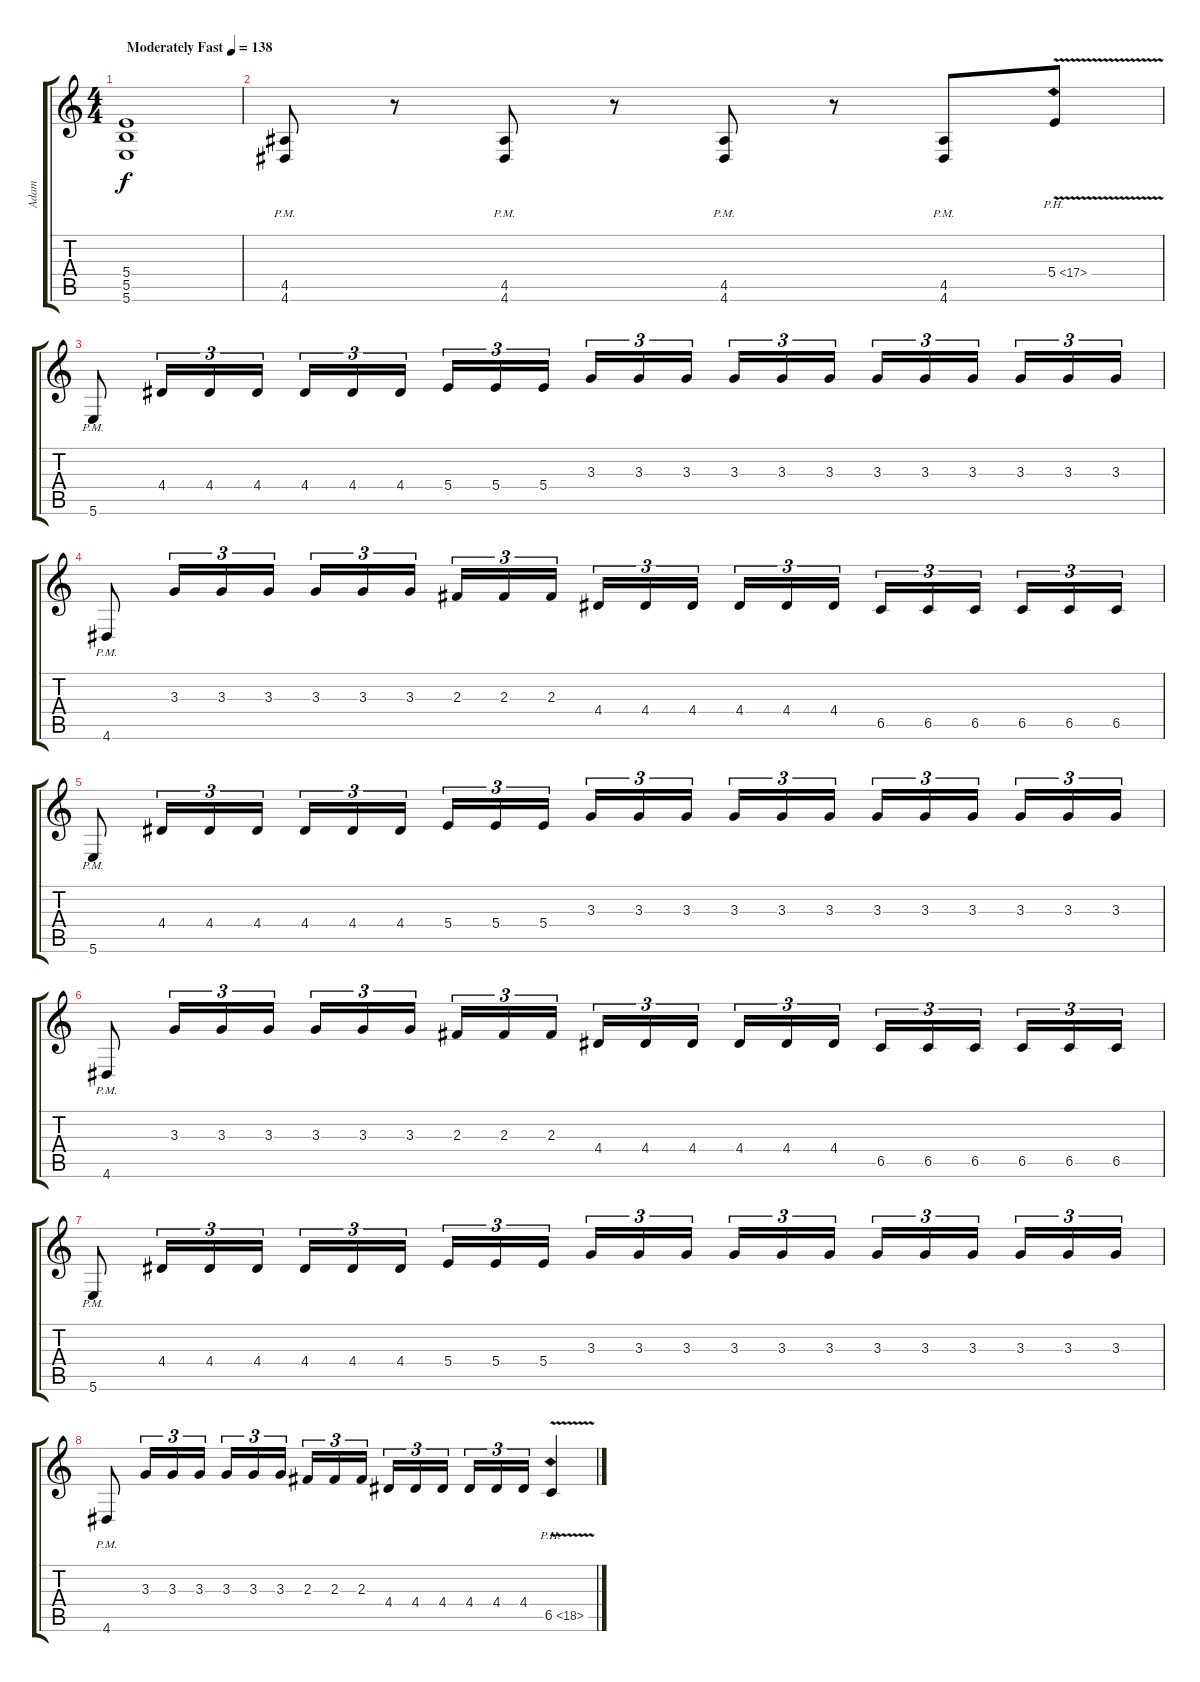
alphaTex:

\track ("Adam" "Adam") {instrument distortionguitar}
\staff {score tabs}
\tuning (Db4 Ab3 E3 B2 Gb2 B1) {hide}
\ts (4 4)
\tempo (138 "Moderately Fast")
\clef g2
\ks c
(5.4 5.5 5.6).1{dy f instrument distortionguitar} |
(4.5{pm} 4.6{pm}).8 r.8 (4.5{pm} 4.6{pm}).8 r.8 (4.5{pm} 4.6{pm}).8 r.8 (4.5{pm} 4.6{pm}).8 5.4{ph 12 v}.8 |
5.6{pm}.8 4.4.16{tu (3 2)} 4.4.16{tu (3 2)} 4.4.16{tu (3 2)} 4.4.16{tu (3 2)} 4.4.16{tu (3 2)} 4.4.16{tu (3 2) beam splitsecondary} 5.4.16{tu (3 2)} 5.4.16{tu (3 2)} 5.4.16{tu (3 2)} 3.3.16{tu (3 2)} 3.3.16{tu (3 2)} 3.3.16{tu (3 2) beam splitsecondary} 3.3.16{tu (3 2)} 3.3.16{tu (3 2)} 3.3.16{tu (3 2)} 3.3.16{tu (3 2)} 3.3.16{tu (3 2)} 3.3.16{tu (3 2) beam splitsecondary} 3.3.16{tu (3 2)} 3.3.16{tu (3 2)} 3.3.16{tu (3 2)} |
4.6{pm}.8 3.3.16{tu (3 2)} 3.3.16{tu (3 2)} 3.3.16{tu (3 2)} 3.3.16{tu (3 2)} 3.3.16{tu (3 2)} 3.3.16{tu (3 2) beam splitsecondary} 2.3.16{tu (3 2)} 2.3.16{tu (3 2)} 2.3.16{tu (3 2)} 4.4.16{tu (3 2)} 4.4.16{tu (3 2)} 4.4.16{tu (3 2) beam splitsecondary} 4.4.16{tu (3 2)} 4.4.16{tu (3 2)} 4.4.16{tu (3 2)} 6.5.16{tu (3 2)} 6.5.16{tu (3 2)} 6.5.16{tu (3 2) beam splitsecondary} 6.5.16{tu (3 2)} 6.5.16{tu (3 2)} 6.5.16{tu (3 2)} |
5.6{pm}.8 4.4.16{tu (3 2)} 4.4.16{tu (3 2)} 4.4.16{tu (3 2)} 4.4.16{tu (3 2)} 4.4.16{tu (3 2)} 4.4.16{tu (3 2) beam splitsecondary} 5.4.16{tu (3 2)} 5.4.16{tu (3 2)} 5.4.16{tu (3 2)} 3.3.16{tu (3 2)} 3.3.16{tu (3 2)} 3.3.16{tu (3 2) beam splitsecondary} 3.3.16{tu (3 2)} 3.3.16{tu (3 2)} 3.3.16{tu (3 2)} 3.3.16{tu (3 2)} 3.3.16{tu (3 2)} 3.3.16{tu (3 2) beam splitsecondary} 3.3.16{tu (3 2)} 3.3.16{tu (3 2)} 3.3.16{tu (3 2)} |
4.6{pm}.8 3.3.16{tu (3 2)} 3.3.16{tu (3 2)} 3.3.16{tu (3 2)} 3.3.16{tu (3 2)} 3.3.16{tu (3 2)} 3.3.16{tu (3 2) beam splitsecondary} 2.3.16{tu (3 2)} 2.3.16{tu (3 2)} 2.3.16{tu (3 2)} 4.4.16{tu (3 2)} 4.4.16{tu (3 2)} 4.4.16{tu (3 2) beam splitsecondary} 4.4.16{tu (3 2)} 4.4.16{tu (3 2)} 4.4.16{tu (3 2)} 6.5.16{tu (3 2)} 6.5.16{tu (3 2)} 6.5.16{tu (3 2) beam splitsecondary} 6.5.16{tu (3 2)} 6.5.16{tu (3 2)} 6.5.16{tu (3 2)} |
5.6{pm}.8 4.4.16{tu (3 2)} 4.4.16{tu (3 2)} 4.4.16{tu (3 2)} 4.4.16{tu (3 2)} 4.4.16{tu (3 2)} 4.4.16{tu (3 2) beam splitsecondary} 5.4.16{tu (3 2)} 5.4.16{tu (3 2)} 5.4.16{tu (3 2)} 3.3.16{tu (3 2)} 3.3.16{tu (3 2)} 3.3.16{tu (3 2) beam splitsecondary} 3.3.16{tu (3 2)} 3.3.16{tu (3 2)} 3.3.16{tu (3 2)} 3.3.16{tu (3 2)} 3.3.16{tu (3 2)} 3.3.16{tu (3 2) beam splitsecondary} 3.3.16{tu (3 2)} 3.3.16{tu (3 2)} 3.3.16{tu (3 2)} |
4.6{pm}.8 3.3.16{tu (3 2)} 3.3.16{tu (3 2)} 3.3.16{tu (3 2)} 3.3.16{tu (3 2)} 3.3.16{tu (3 2)} 3.3.16{tu (3 2) beam splitsecondary} 2.3.16{tu (3 2)} 2.3.16{tu (3 2)} 2.3.16{tu (3 2)} 4.4.16{tu (3 2)} 4.4.16{tu (3 2)} 4.4.16{tu (3 2) beam splitsecondary} 4.4.16{tu (3 2)} 4.4.16{tu (3 2)} 4.4.16{tu (3 2)} 6.5{ph 12 v}.4
